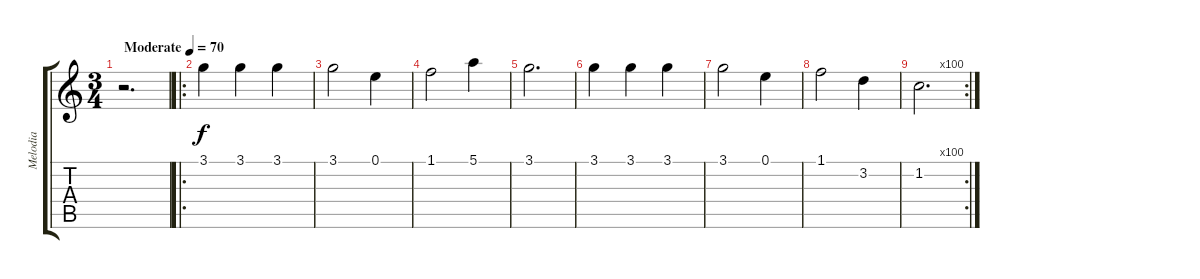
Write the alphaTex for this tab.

\track ("Melodia" "Melodia") {instrument acousticguitarsteel}
\staff {score tabs}
\tuning (E4 B3 G3 D3 A2 E2) {hide}
\ts (3 4)
\tempo (70 "Moderate")
\clef g2
\ks c
r.2{d dy f instrument acousticguitarsteel} |
\ro
3.1.4 3.1.4 3.1.4 |
3.1.2 0.1.4 |
1.1.2 5.1.4 |
3.1.2{d} |
3.1.4 3.1.4 3.1.4 |
3.1.2 0.1.4 |
1.1.2 3.2.4 |
\rc 100
1.2.2{d}
